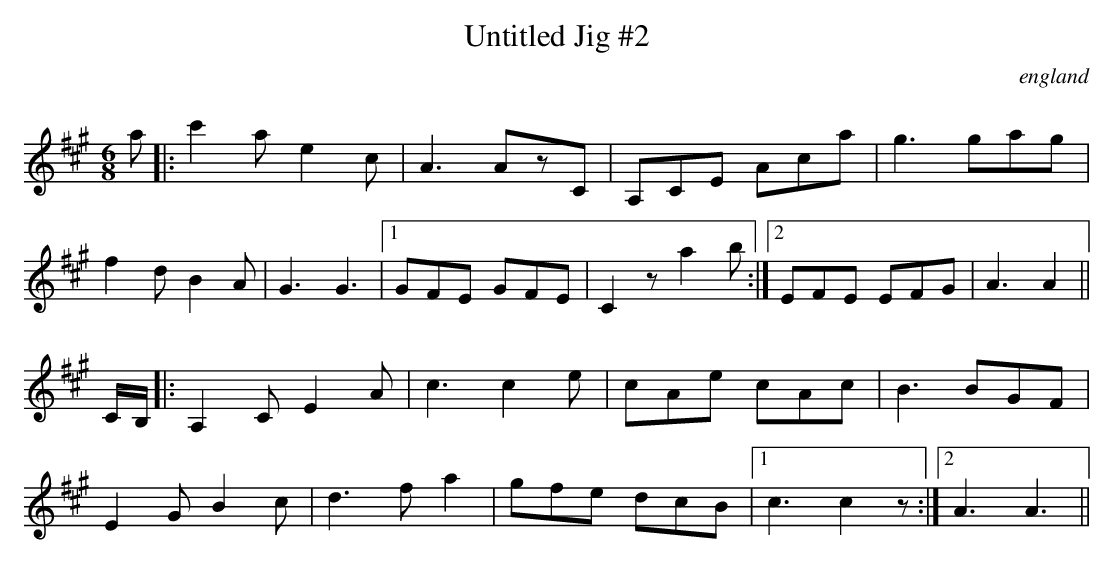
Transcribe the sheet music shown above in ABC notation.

X:1
T:Untitled Jig #2
O:england
M:6/8
L:1/8
Q:3/8130
K:A
a |: c'2 a e2 c | A3 AzC | A,CE Aca | g3 gag |
f2 d B2 A | G3 G3 |1 GFE GFE | C2z a2 b :|2 EFE EFG | A3 A2 ||
C/2B,/2 |: A,2 C E2 A | c3 c2 e | cAe cAc | B3 BGF |
E2 G B2 c | d3 fa2 | gfe dcB |1 c3 c2z :|2 A3 A3 ||
